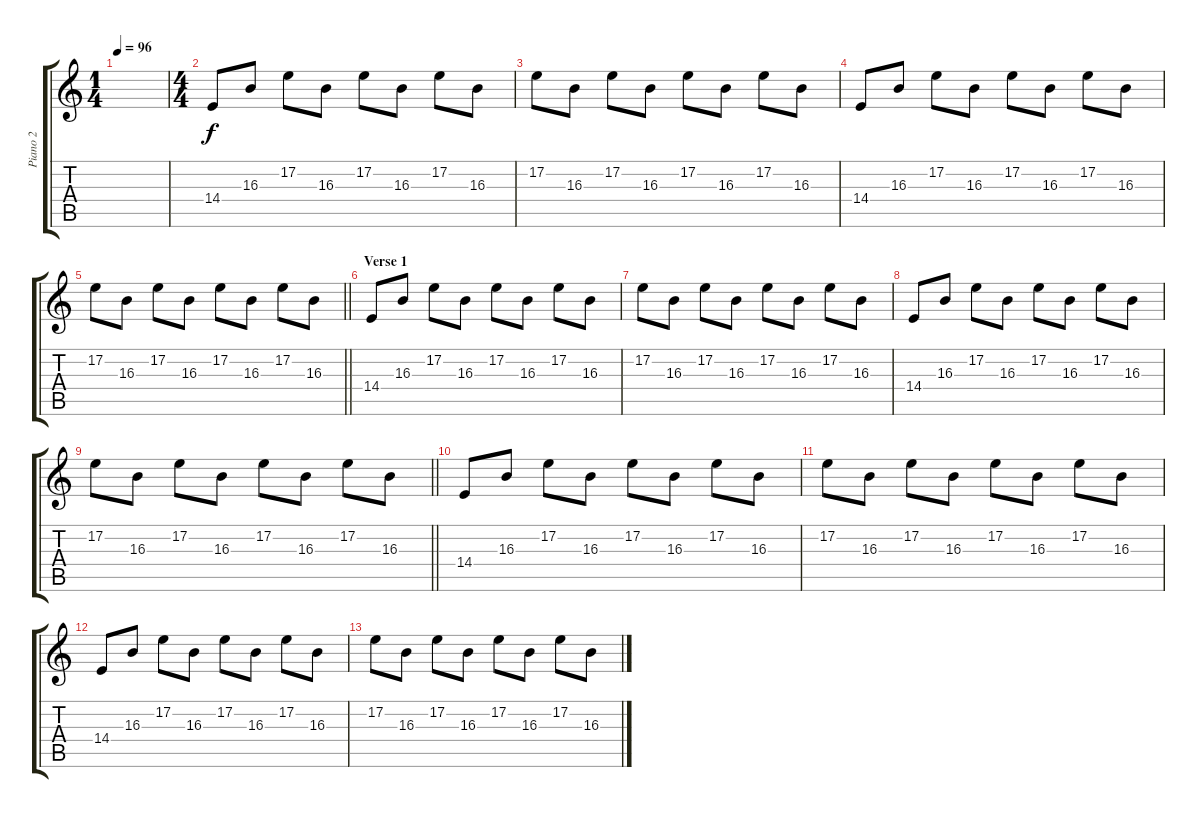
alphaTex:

\track ("Piano 2" "Piano 2") {instrument acousticgrandpiano}
\staff {score tabs}
\tuning (E4 B3 G3 D3 A2 E2) {hide}
\ts (1 4)
\tempo 96
\clef g2
\ks c
|
\ts (4 4)
14.4.8 16.3.8 17.2.8 16.3.8 17.2.8 16.3.8 17.2.8 16.3.8 |
17.2.8 16.3.8 17.2.8 16.3.8 17.2.8 16.3.8 17.2.8 16.3.8 |
14.4.8 16.3.8 17.2.8 16.3.8 17.2.8 16.3.8 17.2.8 16.3.8 |
\barLineRight lightlight
17.2.8 16.3.8 17.2.8 16.3.8 17.2.8 16.3.8 17.2.8 16.3.8 |
\section ("" "Verse 1")
14.4.8 16.3.8 17.2.8 16.3.8 17.2.8 16.3.8 17.2.8 16.3.8 |
17.2.8 16.3.8 17.2.8 16.3.8 17.2.8 16.3.8 17.2.8 16.3.8 |
14.4.8 16.3.8 17.2.8 16.3.8 17.2.8 16.3.8 17.2.8 16.3.8 |
\barLineRight lightlight
17.2.8 16.3.8 17.2.8 16.3.8 17.2.8 16.3.8 17.2.8 16.3.8 |
14.4.8 16.3.8 17.2.8 16.3.8 17.2.8 16.3.8 17.2.8 16.3.8 |
17.2.8 16.3.8 17.2.8 16.3.8 17.2.8 16.3.8 17.2.8 16.3.8 |
14.4.8 16.3.8 17.2.8 16.3.8 17.2.8 16.3.8 17.2.8 16.3.8 |
17.2.8 16.3.8 17.2.8 16.3.8 17.2.8 16.3.8 17.2.8 16.3.8
